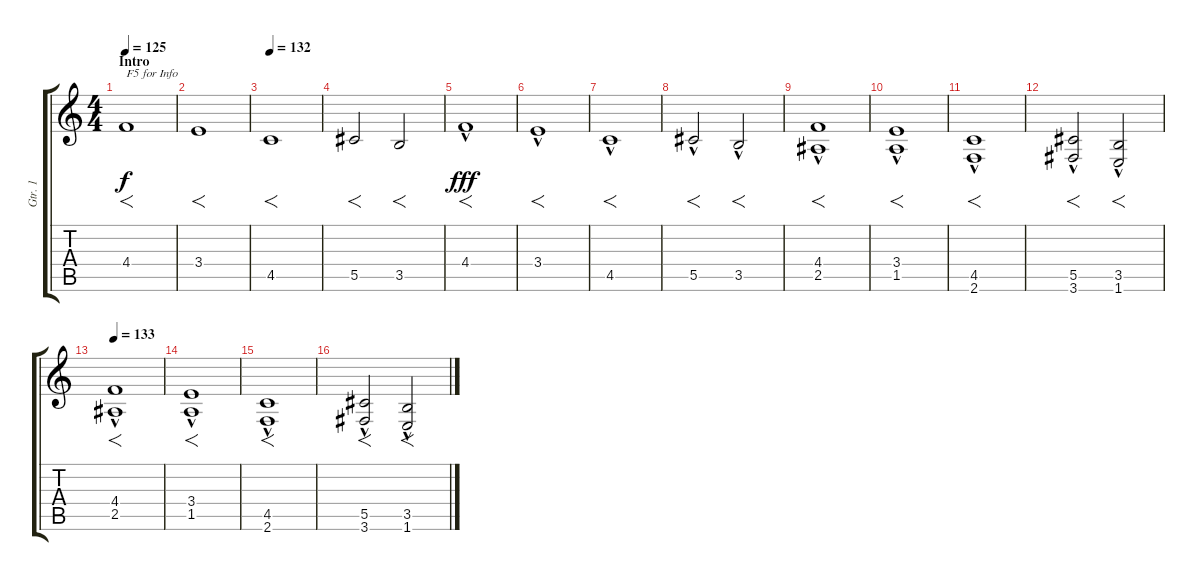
\track ("Gtr. 1" "Gtr. 1") {instrument overdrivenguitar}
\staff {score tabs}
\tuning (Eb4 Bb3 Gb3 Db3 Ab2 Eb2) {hide}
\ts (4 4)
\section ("" "Intro")
\tempo 125
\tempo 134
\tempo 125
\clef g2
\ks c
4.4.1{f txt "F5 for Info" dy f volume 11 instrument electricguitarclean} |
3.4.1{f} |
\tempo 132
4.5.1{f} |
5.5.2{f} 3.5.2{f} |
4.4{hac}.1{f dy fff volume 13} |
3.4{hac}.1{f} |
4.5{hac}.1{f} |
5.5{hac}.2{f} 3.5{hac}.2{f} |
(4.4{hac} 2.5{hac}).1{f instrument electricguitarclean} |
(3.4{hac} 1.5{hac}).1{f} |
(4.5{hac} 2.6{hac}).1{f} |
(5.5{hac} 3.6{hac}).2{f} (3.5{hac} 1.6{hac}).2{f} |
\tempo 133
(4.4{hac} 2.5{hac}).1{f} |
(3.4{hac} 1.5{hac}).1{f} |
(4.5{hac} 2.6{hac}).1{f} |
(5.5{hac} 3.6{hac}).2{f} (3.5{hac} 1.6{hac}).2{f}
